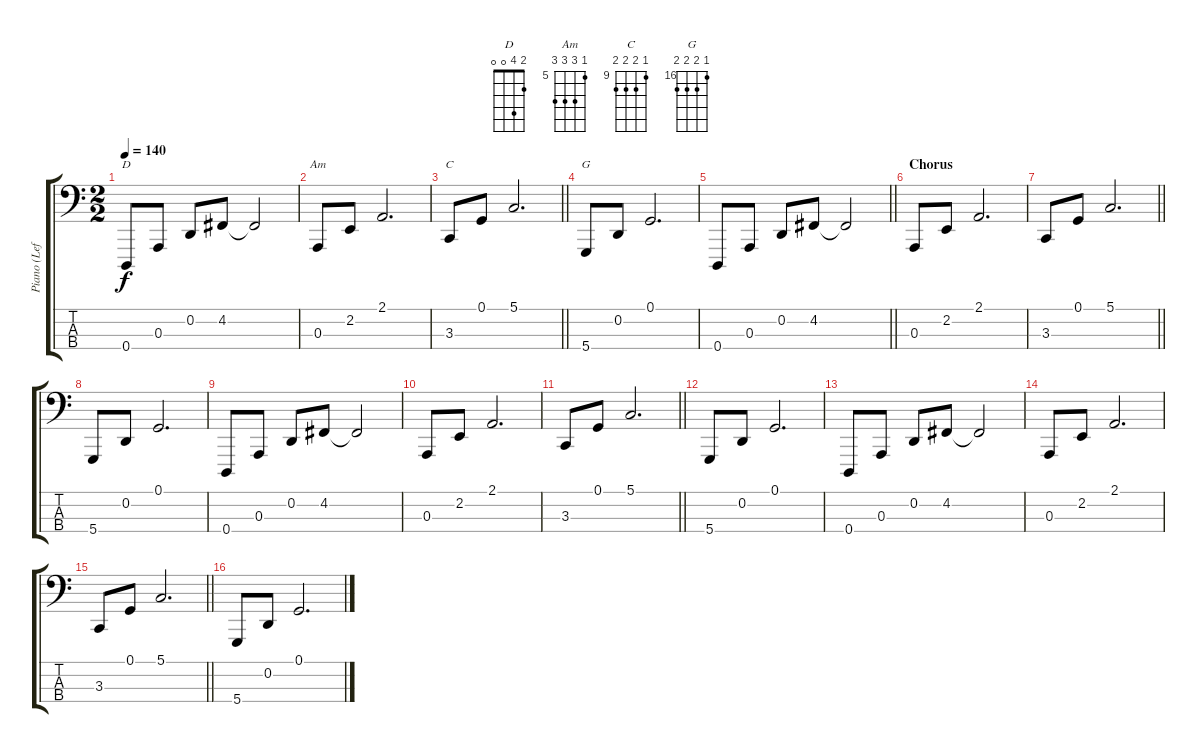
\track ("Piano (Left Hand)" "Piano (Lef") {instrument acousticgrandpiano}
\staff {score tabs}
\tuning (G2 D2 A1 D1) {hide}
\chord ("D" 2 4 0 0)
\chord ("Am" 5 7 7 7) {firstfret 5}
\chord ("C" 9 10 10 10) {firstfret 9}
\chord ("G" 16 17 17 17) {firstfret 16}
\ts (2 2)
\tempo 140
\clef f4
\ks c
0.4.8{ch "D" dy f} 0.3.8 0.2.8 4.2.8 4.2{t}.2 |
0.3.8{ch "Am"} 2.2.8 2.1.2{d} |
\barLineRight lightlight
3.3.8{ch "C"} 0.1.8 5.1.2{d} |
5.4.8{ch "G"} 0.2.8 0.1.2{d} |
\barLineRight lightlight
0.4.8 0.3.8 0.2.8 4.2.8 4.2{t}.2 |
\section ("" "Chorus")
0.3.8 2.2.8 2.1.2{d} |
\barLineRight lightlight
3.3.8 0.1.8 5.1.2{d} |
5.4.8 0.2.8 0.1.2{d} |
0.4.8 0.3.8 0.2.8 4.2.8 4.2{t}.2 |
0.3.8 2.2.8 2.1.2{d} |
\barLineRight lightlight
3.3.8 0.1.8 5.1.2{d} |
5.4.8 0.2.8 0.1.2{d} |
0.4.8 0.3.8 0.2.8 4.2.8 4.2{t}.2 |
0.3.8 2.2.8 2.1.2{d} |
\barLineRight lightlight
3.3.8 0.1.8 5.1.2{d} |
5.4.8 0.2.8 0.1.2{d}
